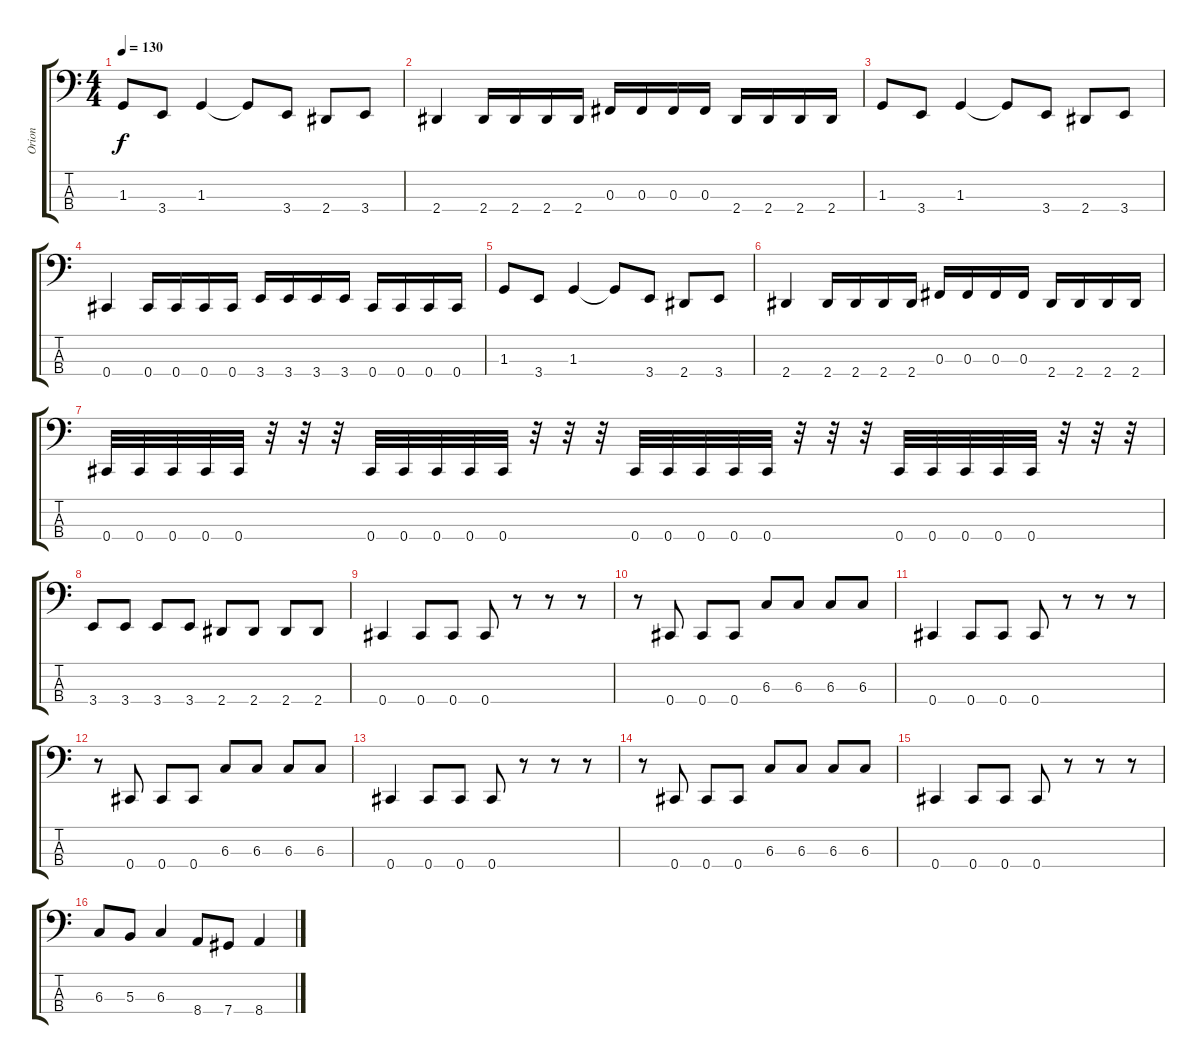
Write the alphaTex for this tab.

\track ("Orion" "Orion") {instrument electricbassfinger}
\staff {score tabs}
\tuning (E2 B1 Gb1 Db1) {hide}
\ts (4 4)
\tempo 130
\clef f4
\ks c
1.3.8{dy f} 3.4.8 1.3.4 1.3{t}.8 3.4.8 2.4.8 3.4.8 |
2.4.4 2.4.16 2.4.16 2.4.16 2.4.16 0.3.16 0.3.16 0.3.16 0.3.16 2.4.16 2.4.16 2.4.16 2.4.16 |
1.3.8 3.4.8 1.3.4 1.3{t}.8 3.4.8 2.4.8 3.4.8 |
0.4.4 0.4.16 0.4.16 0.4.16 0.4.16 3.4.16 3.4.16 3.4.16 3.4.16 0.4.16 0.4.16 0.4.16 0.4.16 |
1.3.8 3.4.8 1.3.4 1.3{t}.8 3.4.8 2.4.8 3.4.8 |
2.4.4 2.4.16 2.4.16 2.4.16 2.4.16 0.3.16 0.3.16 0.3.16 0.3.16 2.4.16 2.4.16 2.4.16 2.4.16 |
0.4.32 0.4.32 0.4.32 0.4.32 0.4.32 r.32 r.32 r.32 0.4.32 0.4.32 0.4.32 0.4.32 0.4.32 r.32 r.32 r.32 0.4.32 0.4.32 0.4.32 0.4.32 0.4.32 r.32 r.32 r.32 0.4.32 0.4.32 0.4.32 0.4.32 0.4.32 r.32 r.32 r.32 |
3.4.8 3.4.8 3.4.8 3.4.8 2.4.8 2.4.8 2.4.8 2.4.8 |
0.4.4 0.4.8 0.4.8 0.4.8 r.8 r.8 r.8 |
r.8 0.4.8 0.4.8 0.4.8 6.3.8 6.3.8 6.3.8 6.3.8 |
0.4.4 0.4.8 0.4.8 0.4.8 r.8 r.8 r.8 |
r.8 0.4.8 0.4.8 0.4.8 6.3.8 6.3.8 6.3.8 6.3.8 |
0.4.4 0.4.8 0.4.8 0.4.8 r.8 r.8 r.8 |
r.8 0.4.8 0.4.8 0.4.8 6.3.8 6.3.8 6.3.8 6.3.8 |
0.4.4 0.4.8 0.4.8 0.4.8 r.8 r.8 r.8 |
6.3.8 5.3.8 6.3.4 8.4.8 7.4.8 8.4.4
